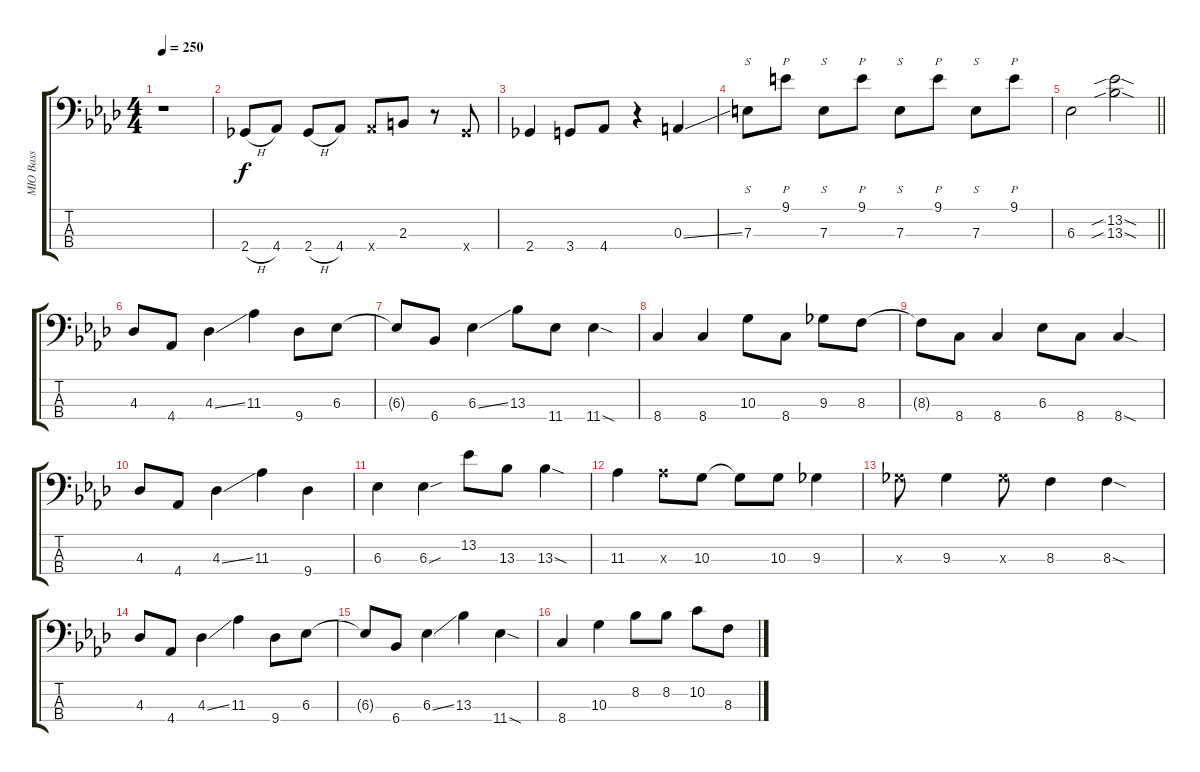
\track ("MIO Bass" "MIO Bass") {instrument electricbassfinger}
\staff {score tabs}
\tuning (G2 D2 A1 E1) {hide}
\ts (4 4)
\tempo 250
\clef f4
\ks ab
r.1{dy f} |
2.4{h}.8 4.4.8 2.4{h}.8 4.4.8 4.4{x}.8 2.3.8 r.8 2.4{x}.8 |
2.4.4 3.4.8 4.4.8 r.4 0.3{ss}.4{instrument slapbass1} |
7.3.8{s} 9.1.8{p} 7.3.8{s} 9.1.8{p} 7.3.8{s} 9.1.8{p} 7.3.8{s} 9.1.8{p} |
\barLineRight lightlight
6.3.2{instrument electricbassfinger} (13.2{sib sod} 13.3{sib sod}).2 |
4.3.8 4.4.8 4.3{ss}.4 11.3.4 9.4.8 6.3.8 |
6.3{t}.8 6.4.8 6.3{ss}.4 13.3.8 11.4.8 11.4{sod}.4 |
8.4.4 8.4.4 10.3.8 8.4.8 9.3.8 8.3.8 |
8.3{t}.8 8.4.8 8.4.4 6.3.8 8.4.8 8.4{sod}.4 |
4.3.8 4.4.8 4.3{ss}.4 11.3.4 9.4.4 |
6.3.4 6.3{sou}.4 13.2.8 13.3.8 13.3{sod}.4 |
11.3.4 11.3{x}.8 10.3.8 10.3{t}.8 10.3.8 9.3.4 |
9.3{x}.8 9.3.4 9.3{x}.8 8.3.4 8.3{sod}.4 |
4.3.8 4.4.8 4.3{ss}.4 11.3.4 9.4.8 6.3.8 |
6.3{t}.8 6.4.8 6.3{ss}.4 13.3.4 11.4{sod}.4 |
8.4.4 10.3.4 8.2.8 8.2.8 10.2.8 8.3.8
